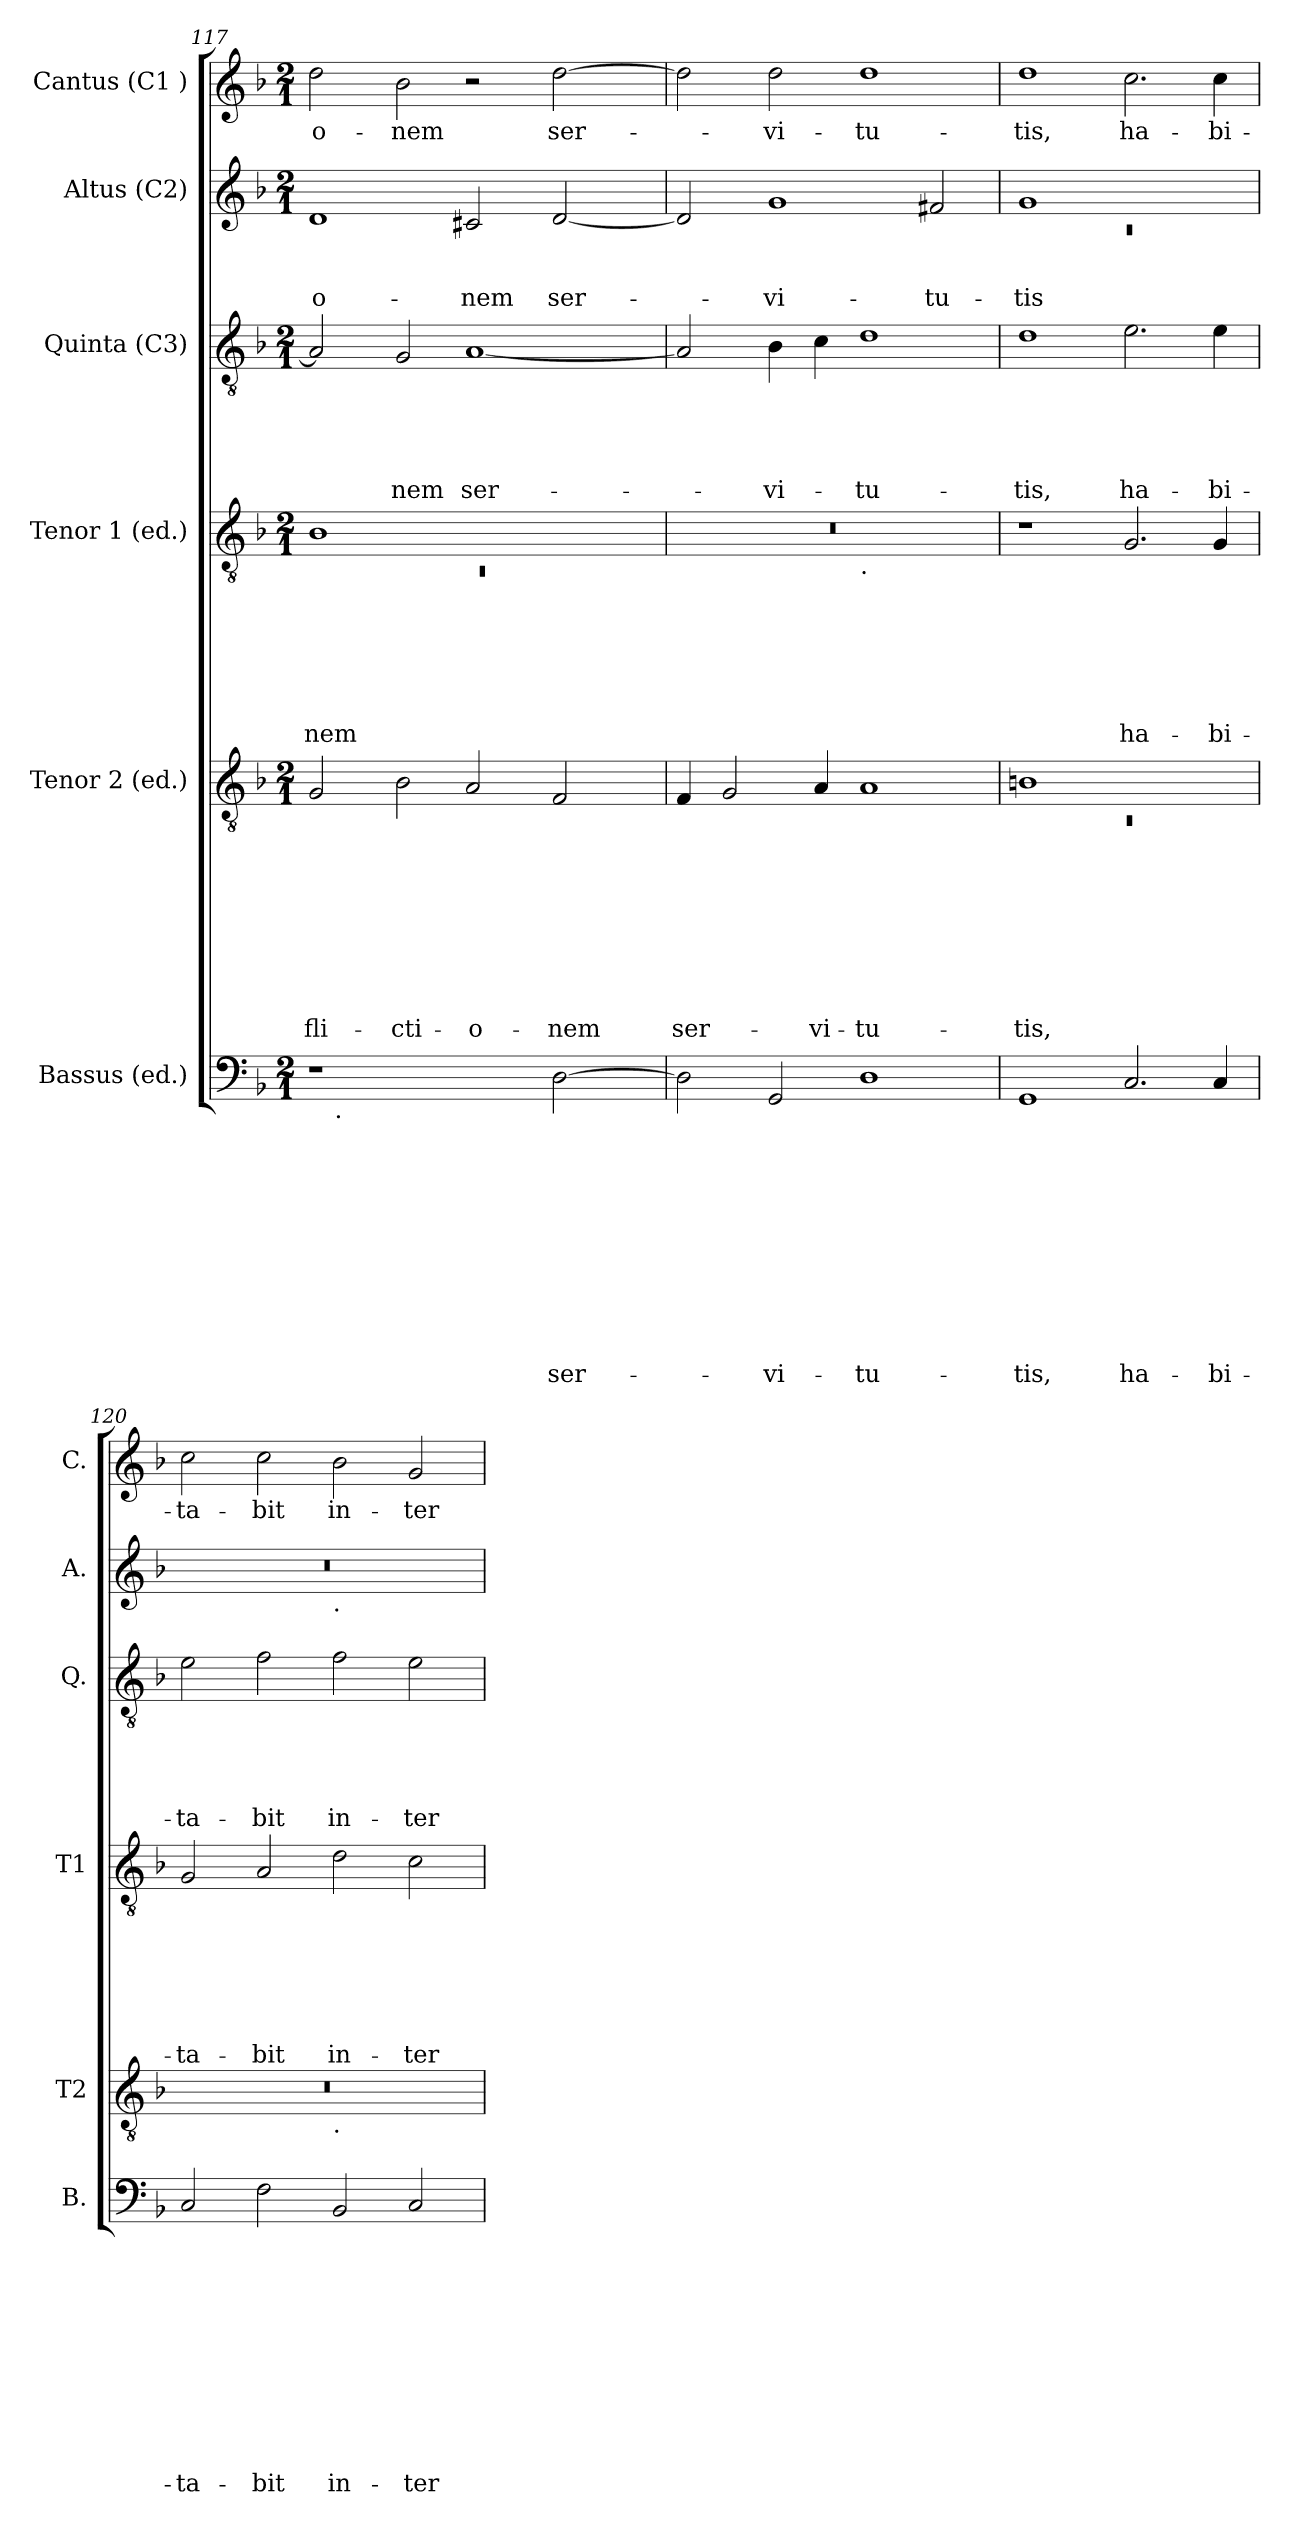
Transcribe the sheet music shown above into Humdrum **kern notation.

**kern	**text	**text	**text	**text	**text	**text	**text	**text	**text	**text	**text	**kern	**text	**text	**text	**text	**text	**text	**text	**text	**text	**kern	**text	**text	**text	**text	**text	**text	**text	**kern	**text	**text	**text	**text	**text	**kern	**text	**text	**text	**kern	**text
*part6	*part6	*part6	*part6	*part6	*part6	*part6	*part6	*part6	*part6	*part6	*part6	*part5	*part5	*part5	*part5	*part5	*part5	*part5	*part5	*part5	*part5	*part4	*part4	*part4	*part4	*part4	*part4	*part4	*part4	*part3	*part3	*part3	*part3	*part3	*part3	*part2	*part2	*part2	*part2	*part1	*part1
*staff6	*staff6	*staff6	*staff6	*staff6	*staff6	*staff6	*staff6	*staff6	*staff6	*staff6	*staff6	*staff5	*staff5	*staff5	*staff5	*staff5	*staff5	*staff5	*staff5	*staff5	*staff5	*staff4	*staff4	*staff4	*staff4	*staff4	*staff4	*staff4	*staff4	*staff3	*staff3	*staff3	*staff3	*staff3	*staff3	*staff2	*staff2	*staff2	*staff2	*staff1	*staff1
*I"Bassus (ed.)	*	*	*	*	*	*	*	*	*	*	*	*I"Tenor 2 (ed.)	*	*	*	*	*	*	*	*	*	*I"Tenor 1 (ed.)	*	*	*	*	*	*	*	*I"Quinta (C3)	*	*	*	*	*	*I"Altus (C2)	*	*	*	*I"Cantus (C1 )	*
*I'B.	*	*	*	*	*	*	*	*	*	*	*	*I'T2	*	*	*	*	*	*	*	*	*	*I'T1	*	*	*	*	*	*	*	*I'Q.	*	*	*	*	*	*I'A.	*	*	*	*I'C.	*
*clefF4	*	*	*	*	*	*	*	*	*	*	*	*clefGv2	*	*	*	*	*	*	*	*	*	*clefGv2	*	*	*	*	*	*	*	*clefGv2	*	*	*	*	*	*clefG2	*	*	*	*clefG2	*
*k[b-]	*	*	*	*	*	*	*	*	*	*	*	*k[b-]	*	*	*	*	*	*	*	*	*	*k[b-]	*	*	*	*	*	*	*	*k[b-]	*	*	*	*	*	*k[b-]	*	*	*	*k[b-]	*
*F:	*	*	*	*	*	*	*	*	*	*	*	*F:	*	*	*	*	*	*	*	*	*	*F:	*	*	*	*	*	*	*	*F:	*	*	*	*	*	*F:	*	*	*	*F:	*
*M2/1	*	*	*	*	*	*	*	*	*	*	*	*M2/1	*	*	*	*	*	*	*	*	*	*M2/1	*	*	*	*	*	*	*	*M2/1	*	*	*	*	*	*M2/1	*	*	*	*M2/1	*
=117	=117	=117	=117	=117	=117	=117	=117	=117	=117	=117	=117	=117	=117	=117	=117	=117	=117	=117	=117	=117	=117	=117	=117	=117	=117	=117	=117	=117	=117	=117	=117	=117	=117	=117	=117	=117	=117	=117	=117	=117	=117
*	*	*	*	*	*	*	*	*	*	*	*	*	*	*	*	*	*	*	*	*	*	*^	*	*	*	*	*	*	*	*	*	*	*	*	*	*	*	*	*	*	*
!	!	!	!	!	!	!	!	!	!	!	!	!	!	!	!	!	!	!	!	!	!LO:LY:b	!	!LO:N:vis=1	!	!	!	!	!	!	!LO:LY:b	!	!	!	!	!	!	!	!	!	!LO:LY:b:rj	!	!LO:LY:b
*^	*	*	*	*	*	*	*	*	*	*	*	*	*	*	*	*	*	*	*	*	*	*	*	*	*	*	*	*	*	*	*	*	*	*	*	*	*	*	*	*	*	*
1r	16.ryy	.	.	.	.	.	.	.	.	.	.	.	2G/	.	.	.	.	.	.	.	.	-fli-	1B-	0rC	.	.	.	.	.	.	-nem	2A/]	.	.	.	.	.	1d	.	.	-o-	2dd\	-o-
!	!LO:TX:b:t=.	!	!	!	!	!	!	!	!	!	!	!	!	!	!	!	!	!	!	!	!	!	!	!	!	!	!	!	!	!	!	!	!	!	!	!	!	!	!	!	!	!	!
.	1ryy	.	.	.	.	.	.	.	.	.	.	.	.	.	.	.	.	.	.	.	.	.	.	.	.	.	.	.	.	.	.	.	.	.	.	.	.	.	.	.	.	.	.
!	!	!	!	!	!	!	!	!	!	!	!	!	!	!	!	!	!	!	!	!	!	!LO:LY:b	!	!	!	!	!	!	!	!	!	!	!	!	!	!	!LO:LY:b	!	!	!	!	!	!LO:LY:b
.	.	.	.	.	.	.	.	.	.	.	.	.	2B-\	.	.	.	.	.	.	.	.	-cti-	.	.	.	.	.	.	.	.	.	2G/	.	.	.	.	-nem	.	.	.	.	2b-\	-nem
!	!	!	!	!	!	!	!	!	!	!	!	!	!	!	!	!	!	!	!	!	!	!LO:LY:b	!	!	!	!	!	!	!	!	!	!	!	!	!	!	!LO:LY:b	!	!	!	!LO:LY:b	!	!
2ryy	.	.	.	.	.	.	.	.	.	.	.	.	2A/	.	.	.	.	.	.	.	.	-o-	1ryy	.	.	.	.	.	.	.	.	[<1A	.	.	.	.	ser-	2c#X/	.	.	-nem	2r	.
.	2ryy	.	.	.	.	.	.	.	.	.	.	.	.	.	.	.	.	.	.	.	.	.	.	.	.	.	.	.	.	.	.	.	.	.	.	.	.	.	.	.	.	.	.
!	!	!	!	!	!	!	!	!	!	!	!	!LO:LY:b	!	!	!	!	!	!	!	!	!	!LO:LY:b	!	!	!	!	!	!	!	!	!	!	!	!	!	!	!	!	!	!	!LO:LY:b	!	!LO:LY:b
[>2D\	.	.	.	.	.	.	.	.	.	.	.	ser-	2F/	.	.	.	.	.	.	.	.	-nem	.	.	.	.	.	.	.	.	.	.	.	.	.	.	.	[<2d/	.	.	ser-	[>2dd\	ser-
.	4ryy	.	.	.	.	.	.	.	.	.	.	.	.	.	.	.	.	.	.	.	.	.	.	.	.	.	.	.	.	.	.	.	.	.	.	.	.	.	.	.	.	.	.
.	8ryy	.	.	.	.	.	.	.	.	.	.	.	.	.	.	.	.	.	.	.	.	.	.	.	.	.	.	.	.	.	.	.	.	.	.	.	.	.	.	.	.	.	.
.	32ryy	.	.	.	.	.	.	.	.	.	.	.	.	.	.	.	.	.	.	.	.	.	.	.	.	.	.	.	.	.	.	.	.	.	.	.	.	.	.	.	.	.	.
=118	=118	=118	=118	=118	=118	=118	=118	=118	=118	=118	=118	=118	=118	=118	=118	=118	=118	=118	=118	=118	=118	=118	=118	=118	=118	=118	=118	=118	=118	=118	=118	=118	=118	=118	=118	=118	=118	=118	=118	=118	=118	=118	=118
!	!	!	!	!	!	!	!	!	!	!	!	!	!	!	!	!	!	!	!	!	!	!LO:LY:b	!	!	!	!	!	!	!	!	!	!	!	!	!	!	!	!	!	!	!	!	!
*v	*v	*	*	*	*	*	*	*	*	*	*	*	*	*	*	*	*	*	*	*	*	*	*	*	*	*	*	*	*	*	*	*	*	*	*	*	*	*	*	*	*	*	*
2D\]	.	.	.	.	.	.	.	.	.	.	.	4F/	.	.	.	.	.	.	.	.	ser-	0r	1ryy	.	.	.	.	.	.	.	2A/]	.	.	.	.	.	2d/]	.	.	.	2dd\]	.
.	.	.	.	.	.	.	.	.	.	.	.	2G/	.	.	.	.	.	.	.	.	.	.	.	.	.	.	.	.	.	.	.	.	.	.	.	.	.	.	.	.	.	.
!	!	!	!	!	!	!	!	!	!	!	!LO:LY:b	!	!	!	!	!	!	!	!	!	!	!	!	!	!	!	!	!	!	!	!	!	!	!	!	!LO:LY:b	!	!	!	!LO:LY:b	!	!LO:LY:b
2GG/	.	.	.	.	.	.	.	.	.	.	-vi-	.	.	.	.	.	.	.	.	.	.	.	.	.	.	.	.	.	.	.	4B-\	.	.	.	.	-vi-	1g	.	.	-vi-	2dd\	-vi-
!	!	!	!	!	!	!	!	!	!	!	!	!	!	!	!	!	!	!	!	!	!LO:LY:b:rj	!	!	!	!	!	!	!	!	!	!	!	!	!	!	!	!	!	!	!	!	!
.	.	.	.	.	.	.	.	.	.	.	.	4A/	.	.	.	.	.	.	.	.	-vi-	.	.	.	.	.	.	.	.	.	4c\	.	.	.	.	.	.	.	.	.	.	.
!	!	!	!	!	!	!	!	!	!	!	!	!	!	!	!	!	!	!	!	!	!	!	!LO:TX:b:t=.	!	!	!	!	!	!	!	!	!	!	!	!	!	!	!	!	!	!	!
!	!	!	!	!	!	!	!	!	!	!	!LO:LY:b	!	!	!	!	!	!	!	!	!	!LO:LY:b	!	!	!	!	!	!	!	!	!	!	!	!	!	!	!LO:LY:b	!	!	!	!	!	!LO:LY:b
1D	.	.	.	.	.	.	.	.	.	.	-tu-	1A	.	.	.	.	.	.	.	.	-tu-	.	1ryy	.	.	.	.	.	.	.	1d	.	.	.	.	-tu-	.	.	.	.	1dd	-tu-
!	!	!	!	!	!	!	!	!	!	!	!	!	!	!	!	!	!	!	!	!	!	!	!	!	!	!	!	!	!	!	!	!	!	!	!	!	!	!	!	!LO:LY:b	!	!
.	.	.	.	.	.	.	.	.	.	.	.	.	.	.	.	.	.	.	.	.	.	.	.	.	.	.	.	.	.	.	.	.	.	.	.	.	2f#X/	.	.	-tu-	.	.
=119	=119	=119	=119	=119	=119	=119	=119	=119	=119	=119	=119	=119	=119	=119	=119	=119	=119	=119	=119	=119	=119	=119	=119	=119	=119	=119	=119	=119	=119	=119	=119	=119	=119	=119	=119	=119	=119	=119	=119	=119	=119	=119
*	*	*	*	*	*	*	*	*	*	*	*	*^	*	*	*	*	*	*	*	*	*	*	*	*	*	*	*	*	*	*	*	*	*	*	*	*	*^	*	*	*	*	*
!	!	!	!	!	!	!	!	!	!	!	!LO:LY:b	!	!LO:N:vis=1	!	!	!	!	!	!	!	!	!LO:LY:b	!	!	!	!	!	!	!	!	!	!	!	!	!	!	!LO:LY:b	!	!LO:N:vis=1	!	!	!LO:LY:b	!	!LO:LY:b
*	*	*	*	*	*	*	*	*	*	*	*	*	*	*	*	*	*	*	*	*	*	*	*v	*v	*	*	*	*	*	*	*	*	*	*	*	*	*	*	*	*	*	*	*	*
1GG	.	.	.	.	.	.	.	.	.	.	-tis,	1Bn	0rC	.	.	.	.	.	.	.	.	-tis,	1r	.	.	.	.	.	.	.	1d	.	.	.	.	-tis,	1g	0rc	.	.	-tis	1dd	-tis,
!	!	!	!	!	!	!	!	!	!	!	!LO:LY:b	!	!	!	!	!	!	!	!	!	!	!	!	!	!	!	!	!	!	!LO:LY:b	!	!	!	!	!	!LO:LY:b	!	!	!	!	!	!	!LO:LY:b
2.C/	.	.	.	.	.	.	.	.	.	.	ha-	1ryy	.	.	.	.	.	.	.	.	.	.	2.G/	.	.	.	.	.	.	ha-	2.e\	.	.	.	.	ha-	1ryy	.	.	.	.	2.cc\	ha-
!	!	!	!	!	!	!	!	!	!	!	!LO:LY:b	!	!	!	!	!	!	!	!	!	!	!	!	!	!	!	!	!	!	!LO:LY:b	!	!	!	!	!	!LO:LY:b	!	!	!	!	!	!	!LO:LY:b
4C/	.	.	.	.	.	.	.	.	.	.	-bi-	.	.	.	.	.	.	.	.	.	.	.	4G/	.	.	.	.	.	.	-bi-	4e\	.	.	.	.	-bi-	.	.	.	.	.	4cc\	-bi-
=120	=120	=120	=120	=120	=120	=120	=120	=120	=120	=120	=120	=120	=120	=120	=120	=120	=120	=120	=120	=120	=120	=120	=120	=120	=120	=120	=120	=120	=120	=120	=120	=120	=120	=120	=120	=120	=120	=120	=120	=120	=120	=120	=120
!	!	!	!	!	!	!	!	!	!	!	!LO:LY:b	!	!	!	!	!	!	!	!	!	!	!	!	!	!	!	!	!	!	!LO:LY:b	!	!	!	!	!	!LO:LY:b	!	!	!	!	!	!	!LO:LY:b
2C/	.	.	.	.	.	.	.	.	.	.	-ta-	0r	1ryy	.	.	.	.	.	.	.	.	.	2G/	.	.	.	.	.	.	-ta-	2e\	.	.	.	.	-ta-	0r	1ryy	.	.	.	2cc\	-ta-
!	!	!	!	!	!	!	!	!	!	!	!LO:LY:b	!	!	!	!	!	!	!	!	!	!	!	!	!	!	!	!	!	!	!LO:LY:b	!	!	!	!	!	!LO:LY:b	!	!	!	!	!	!	!LO:LY:b
2F\	.	.	.	.	.	.	.	.	.	.	-bit	.	.	.	.	.	.	.	.	.	.	.	2A/	.	.	.	.	.	.	-bit	2f\	.	.	.	.	-bit	.	.	.	.	.	2cc\	-bit
!	!	!	!	!	!	!	!	!	!	!	!	!	!	!	!	!	!	!	!	!	!	!	!	!	!	!	!	!	!	!	!	!	!	!	!	!	!	!LO:TX:b:t=.	!	!	!	!	!
!	!	!	!	!	!	!	!	!	!	!	!	!	!LO:TX:b:t=.	!	!	!	!	!	!	!	!	!	!	!	!	!	!	!	!	!	!	!	!	!	!	!	!	!	!	!	!	!	!
!	!	!	!	!	!	!	!	!	!	!	!LO:LY:b	!	!	!	!	!	!	!	!	!	!	!	!	!	!	!	!	!	!	!LO:LY:b	!	!	!	!	!	!LO:LY:b	!	!	!	!	!	!	!LO:LY:b
2BB-/	.	.	.	.	.	.	.	.	.	.	in-	.	1ryy	.	.	.	.	.	.	.	.	.	2d\	.	.	.	.	.	.	in-	2f\	.	.	.	.	in-	.	1ryy	.	.	.	2b-\	in-
!	!	!	!	!	!	!	!	!	!	!	!LO:LY:b	!	!	!	!	!	!	!	!	!	!	!	!	!	!	!	!	!	!	!LO:LY:b	!	!	!	!	!	!LO:LY:b	!	!	!	!	!	!	!LO:LY:b
2C/	.	.	.	.	.	.	.	.	.	.	-ter	.	.	.	.	.	.	.	.	.	.	.	2c\	.	.	.	.	.	.	-ter	2e\	.	.	.	.	-ter	.	.	.	.	.	2g/	-ter
*	*	*	*	*	*	*	*	*	*	*	*	*v	*v	*	*	*	*	*	*	*	*	*	*	*	*	*	*	*	*	*	*	*	*	*	*	*	*v	*v	*	*	*	*	*
=	=	=	=	=	=	=	=	=	=	=	=	=	=	=	=	=	=	=	=	=	=	=	=	=	=	=	=	=	=	=	=	=	=	=	=	=	=	=	=	=	=
*-	*-	*-	*-	*-	*-	*-	*-	*-	*-	*-	*-	*-	*-	*-	*-	*-	*-	*-	*-	*-	*-	*-	*-	*-	*-	*-	*-	*-	*-	*-	*-	*-	*-	*-	*-	*-	*-	*-	*-	*-	*-
